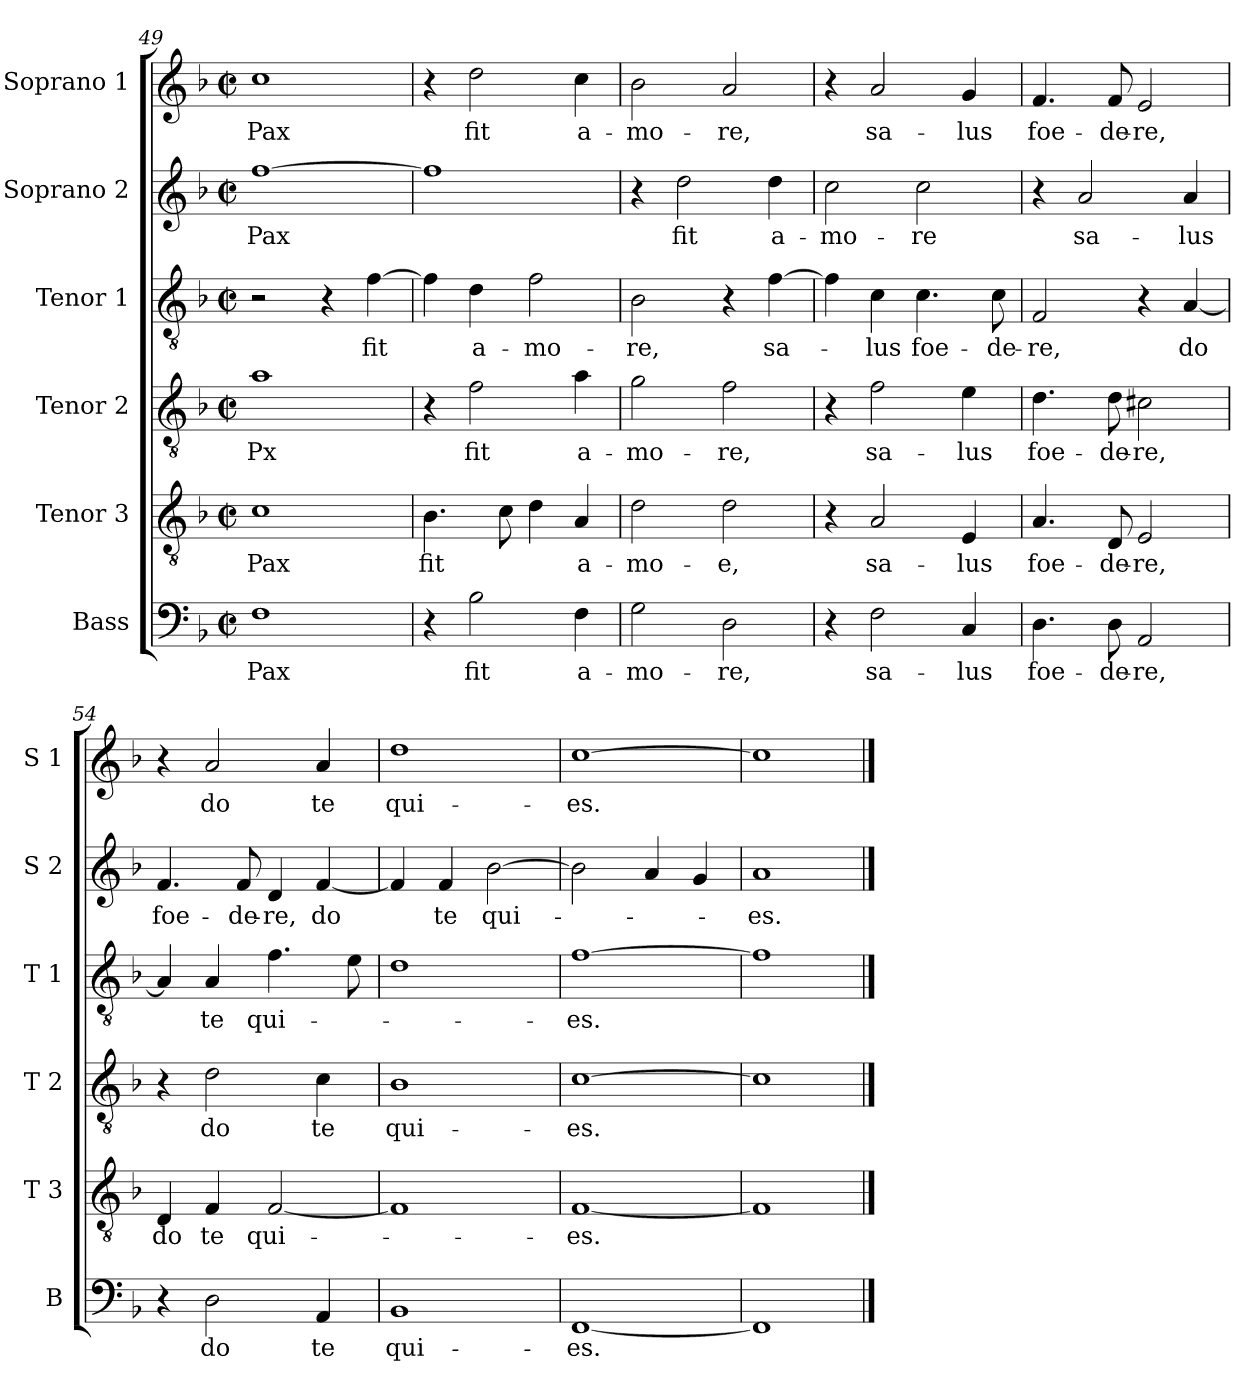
**kern	**text	**kern	**text	**kern	**text	**kern	**text	**kern	**text	**kern	**text
*part6	*part6	*part5	*part5	*part4	*part4	*part3	*part3	*part2	*part2	*part1	*part1
*staff6	*staff6	*staff5	*staff5	*staff4	*staff4	*staff3	*staff3	*staff2	*staff2	*staff1	*staff1
*I"Bass	*	*I"Tenor 3	*	*I"Tenor 2	*	*I"Tenor 1	*	*I"Soprano 2	*	*I"Soprano 1	*
*I'B	*	*I'T 3	*	*I'T 2	*	*I'T 1	*	*I'S 2	*	*I'S 1	*
*clefF4	*	*clefGv2	*	*clefGv2	*	*clefGv2	*	*clefG2	*	*clefG2	*
*k[b-]	*	*k[b-]	*	*k[b-]	*	*k[b-]	*	*k[b-]	*	*k[b-]	*
*F:	*	*F:	*	*F:	*	*F:	*	*F:	*	*F:	*
*M2/2	*	*M2/2	*	*M2/2	*	*M2/2	*	*M2/2	*	*M2/2	*
*met(c|)	*	*met(c|)	*	*met(c|)	*	*met(c|)	*	*met(c|)	*	*met(c|)	*
=49	=49	=49	=49	=49	=49	=49	=49	=49	=49	=49	=49
1F	Pax	1c	Pax	1a	Px	2r	.	[1ff	Pax	1cc	Pax
.	.	.	.	.	.	4r	.	.	.	.	.
.	.	.	.	.	.	[4f\	fit	.	.	.	.
=50	=50	=50	=50	=50	=50	=50	=50	=50	=50	=50	=50
4r	.	4.B-\	fit	4r	.	4f\]	.	1ff]	.	4r	.
2B-\	fit	.	.	2f\	fit	4d\	a-	.	.	2dd\	fit
.	.	8c\	.	.	.	.	.	.	.	.	.
.	.	4d\	.	.	.	2f\	-mo-	.	.	.	.
4F\	a-	4A/	a-	4a\	a-	.	.	.	.	4cc\	a-
=51	=51	=51	=51	=51	=51	=51	=51	=51	=51	=51	=51
2G\	-mo-	2d\	-mo-	2g\	-mo-	2B-\	-re,	4r	.	2b-\	-mo-
.	.	.	.	.	.	.	.	2dd\	fit	.	.
2D\	-re,	2d\	-e,	2f\	-re,	4r	.	.	.	2a/	-re,
.	.	.	.	.	.	[4f\	sa-	4dd\	a-	.	.
!!LO:LB:g=z
=52	=52	=52	=52	=52	=52	=52	=52	=52	=52	=52	=52
4r	.	4r	.	4r	.	4f\]	.	2cc\	-mo-	4r	.
2F\	sa-	2A/	sa-	2f\	sa-	4c\	-lus	.	.	2a/	sa-
.	.	.	.	.	.	4.c\	foe-	2cc\	-re	.	.
4C/	-lus	4E/	-lus	4e\	-lus	.	.	.	.	4g/	-lus
.	.	.	.	.	.	8c\	-de-	.	.	.	.
=53	=53	=53	=53	=53	=53	=53	=53	=53	=53	=53	=53
4.D\	foe-	4.A/	foe-	4.d\	foe-	2F/	-re,	4r	.	4.f/	foe-
.	.	.	.	.	.	.	.	2a/	sa-	.	.
8D\	-de-	8D/	-de-	8d\	-de-	.	.	.	.	8f/	-de-
2AA/	-re,	2E/	-re,	2c#X\	-re,	4r	.	.	.	2e/	-re,
.	.	.	.	.	.	[4A/	do	4a/	-lus	.	.
=54	=54	=54	=54	=54	=54	=54	=54	=54	=54	=54	=54
4r	.	4D/	do	4r	.	4A/]	.	4.f/	foe-	4r	.
2D\	do	4F/	te	2d\	do	4A/	te	.	.	2a/	do
.	.	.	.	.	.	.	.	8f/	-de-	.	.
.	.	[2F/	qui-	.	.	4.f\	qui-	4d/	-re,	.	.
4AA/	te	.	.	4c\	te	.	.	[4f/	do	4a/	te
.	.	.	.	.	.	8e\	.	.	.	.	.
=55	=55	=55	=55	=55	=55	=55	=55	=55	=55	=55	=55
1BB-	qui-	1F]	.	1B-	qui-	1d	.	4f/]	.	1dd	qui-
.	.	.	.	.	.	.	.	4f/	te	.	.
.	.	.	.	.	.	.	.	[2b-\	qui-	.	.
=56	=56	=56	=56	=56	=56	=56	=56	=56	=56	=56	=56
[1FF	-es.	[1F	-es.	[1c	-es.	[1f	-es.	2b-\]	.	[1cc	-es.
.	.	.	.	.	.	.	.	4a/	.	.	.
.	.	.	.	.	.	.	.	4g/	.	.	.
=57	=57	=57	=57	=57	=57	=57	=57	=57	=57	=57	=57
1FF]	.	1F]	.	1c]	.	1f]	.	1a	-es.	1cc]	.
==	==	==	==	==	==	==	==	==	==	==	==
*-	*-	*-	*-	*-	*-	*-	*-	*-	*-	*-	*-
